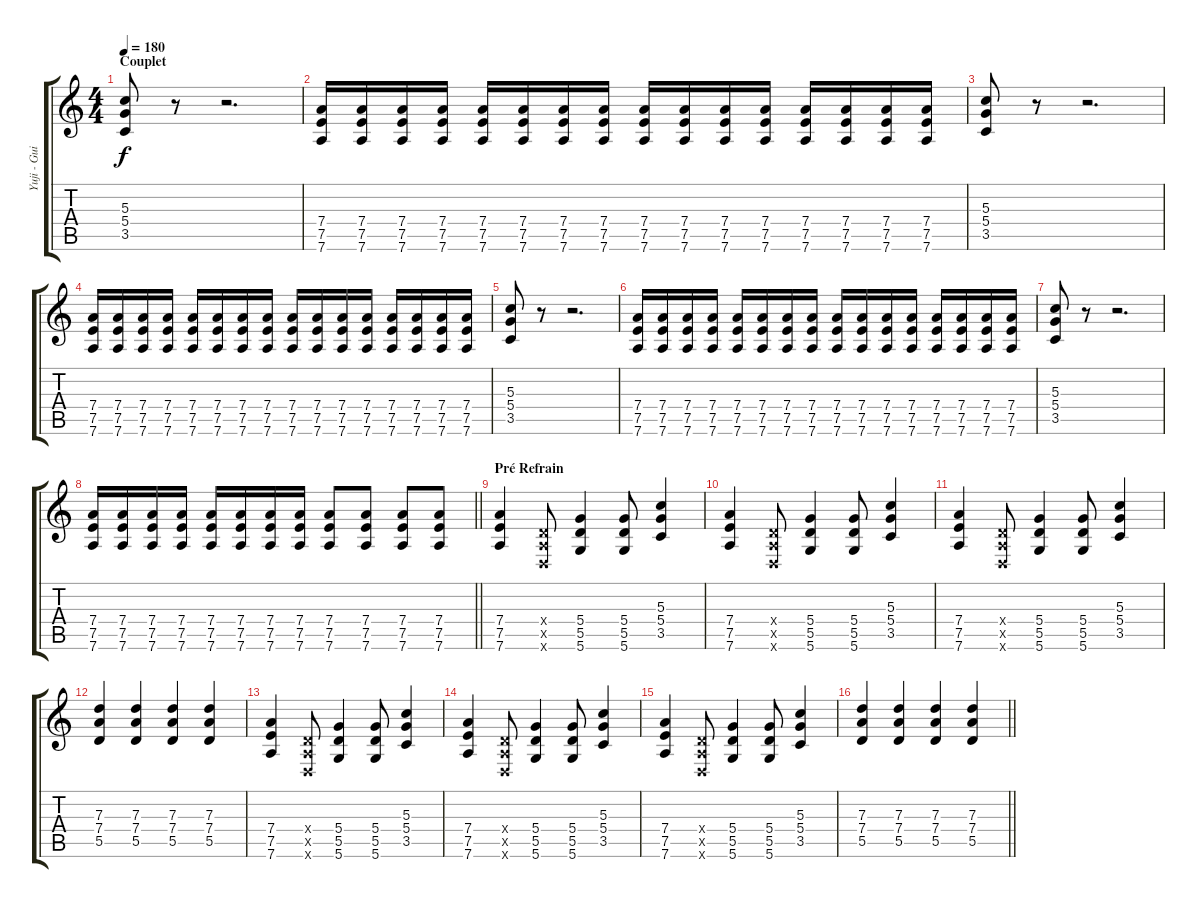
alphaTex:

\track ("Yuji - Guitare 2" "Yuji - Gui") {instrument overdrivenguitar}
\staff {score tabs}
\tuning (E4 B3 G3 D3 A2 D2) {hide}
\ts (4 4)
\section ("" "Couplet")
\tempo 180
\clef g2
\ks c
(5.3 5.4 3.5).8{dy f} r.8 r.2{d} |
(7.4 7.5 7.6).16 (7.4 7.5 7.6).16 (7.4 7.5 7.6).16 (7.4 7.5 7.6).16 (7.4 7.5 7.6).16 (7.4 7.5 7.6).16 (7.4 7.5 7.6).16 (7.4 7.5 7.6).16 (7.4 7.5 7.6).16 (7.4 7.5 7.6).16 (7.4 7.5 7.6).16 (7.4 7.5 7.6).16 (7.4 7.5 7.6).16 (7.4 7.5 7.6).16 (7.4 7.5 7.6).16 (7.4 7.5 7.6).16 |
(5.3 5.4 3.5).8 r.8 r.2{d} |
(7.4 7.5 7.6).16 (7.4 7.5 7.6).16 (7.4 7.5 7.6).16 (7.4 7.5 7.6).16 (7.4 7.5 7.6).16 (7.4 7.5 7.6).16 (7.4 7.5 7.6).16 (7.4 7.5 7.6).16 (7.4 7.5 7.6).16 (7.4 7.5 7.6).16 (7.4 7.5 7.6).16 (7.4 7.5 7.6).16 (7.4 7.5 7.6).16 (7.4 7.5 7.6).16 (7.4 7.5 7.6).16 (7.4 7.5 7.6).16 |
(5.3 5.4 3.5).8 r.8 r.2{d} |
(7.4 7.5 7.6).16 (7.4 7.5 7.6).16 (7.4 7.5 7.6).16 (7.4 7.5 7.6).16 (7.4 7.5 7.6).16 (7.4 7.5 7.6).16 (7.4 7.5 7.6).16 (7.4 7.5 7.6).16 (7.4 7.5 7.6).16 (7.4 7.5 7.6).16 (7.4 7.5 7.6).16 (7.4 7.5 7.6).16 (7.4 7.5 7.6).16 (7.4 7.5 7.6).16 (7.4 7.5 7.6).16 (7.4 7.5 7.6).16 |
(5.3 5.4 3.5).8 r.8 r.2{d} |
\barLineRight lightlight
(7.4 7.5 7.6).16 (7.4 7.5 7.6).16 (7.4 7.5 7.6).16 (7.4 7.5 7.6).16 (7.4 7.5 7.6).16 (7.4 7.5 7.6).16 (7.4 7.5 7.6).16 (7.4 7.5 7.6).16 (7.4 7.5 7.6).8 (7.4 7.5 7.6).8 (7.4 7.5 7.6).8 (7.4 7.5 7.6).8 |
\section ("" "Pré Refrain")
(7.4 7.5 7.6).4 (0.4{x} 0.5{x} 0.6{x}).8 (5.4 5.5 5.6).4 (5.4 5.5 5.6).8 (5.3 5.4 3.5).4 |
(7.4 7.5 7.6).4 (0.4{x} 0.5{x} 0.6{x}).8 (5.4 5.5 5.6).4 (5.4 5.5 5.6).8 (5.3 5.4 3.5).4 |
(7.4 7.5 7.6).4 (0.4{x} 0.5{x} 0.6{x}).8 (5.4 5.5 5.6).4 (5.4 5.5 5.6).8 (5.3 5.4 3.5).4 |
(7.3 7.4 5.5).4 (7.3 7.4 5.5).4 (7.3 7.4 5.5).4 (7.3 7.4 5.5).4 |
(7.4 7.5 7.6).4 (0.4{x} 0.5{x} 0.6{x}).8 (5.4 5.5 5.6).4 (5.4 5.5 5.6).8 (5.3 5.4 3.5).4 |
(7.4 7.5 7.6).4 (0.4{x} 0.5{x} 0.6{x}).8 (5.4 5.5 5.6).4 (5.4 5.5 5.6).8 (5.3 5.4 3.5).4 |
(7.4 7.5 7.6).4 (0.4{x} 0.5{x} 0.6{x}).8 (5.4 5.5 5.6).4 (5.4 5.5 5.6).8 (5.3 5.4 3.5).4 |
\barLineRight lightlight
(7.3 7.4 5.5).4 (7.3 7.4 5.5).4 (7.3 7.4 5.5).4 (7.3 7.4 5.5).4
